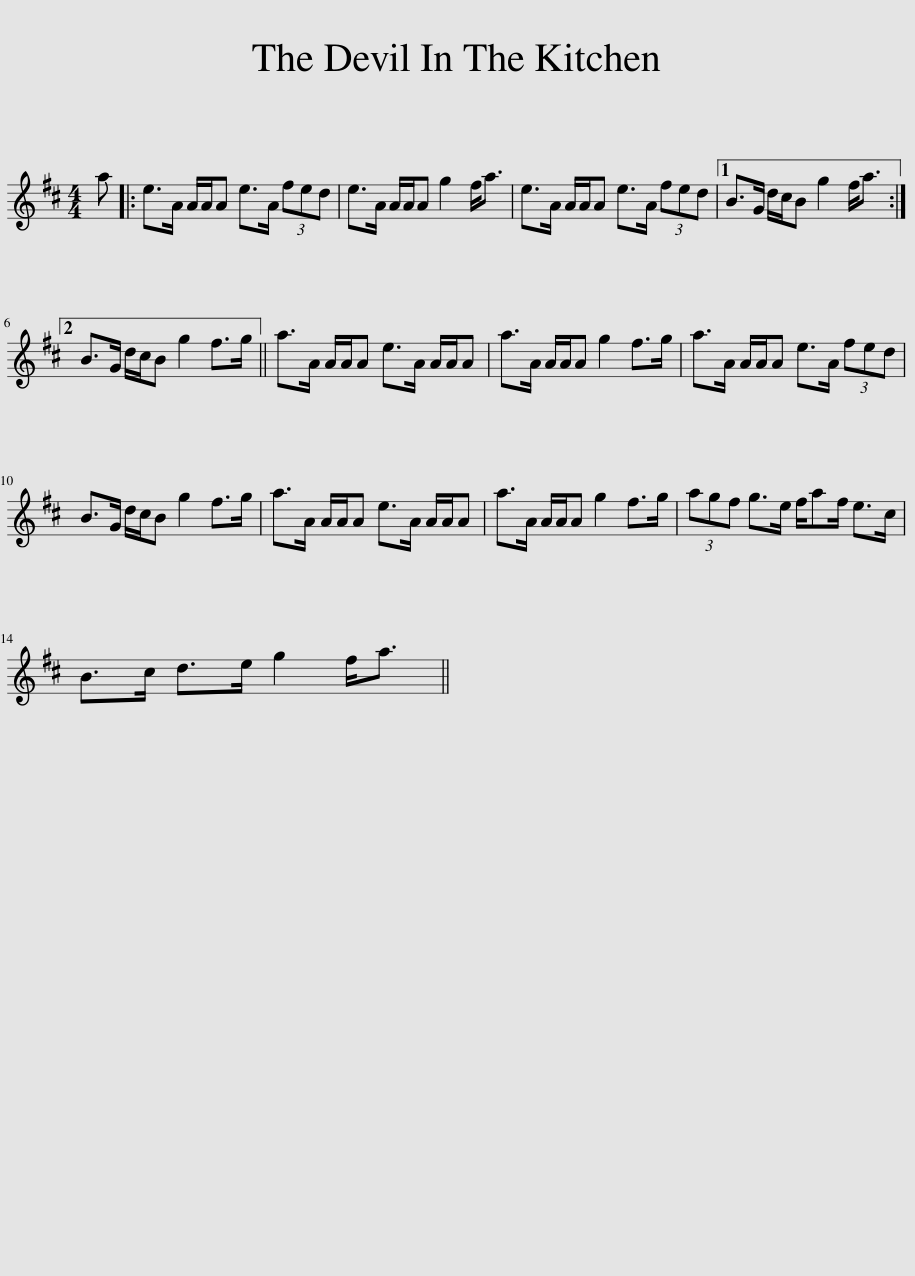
X:1
L:1/8
M:4/4
I:linebreak $
K:D
V:1 treble
V:1
 a |: e>A A/A/A e>A (3fed | e>A A/A/A g2 f<a | e>A A/A/A e>A (3fed |1 B>G d/c/B g2 f<a :|2$ %5
 B>G d/c/B g2 f>g || a>A A/A/A e>A A/A/A | a>A A/A/A g2 f>g | a>A A/A/A e>A (3fed |$ B>G d/c/B g2 f>g | %10
 a>A A/A/A e>A A/A/A | a>A A/A/A g2 f>g | (3agf g>e f/af/ e>c |$ B>c d>e g2 f<a || %14
